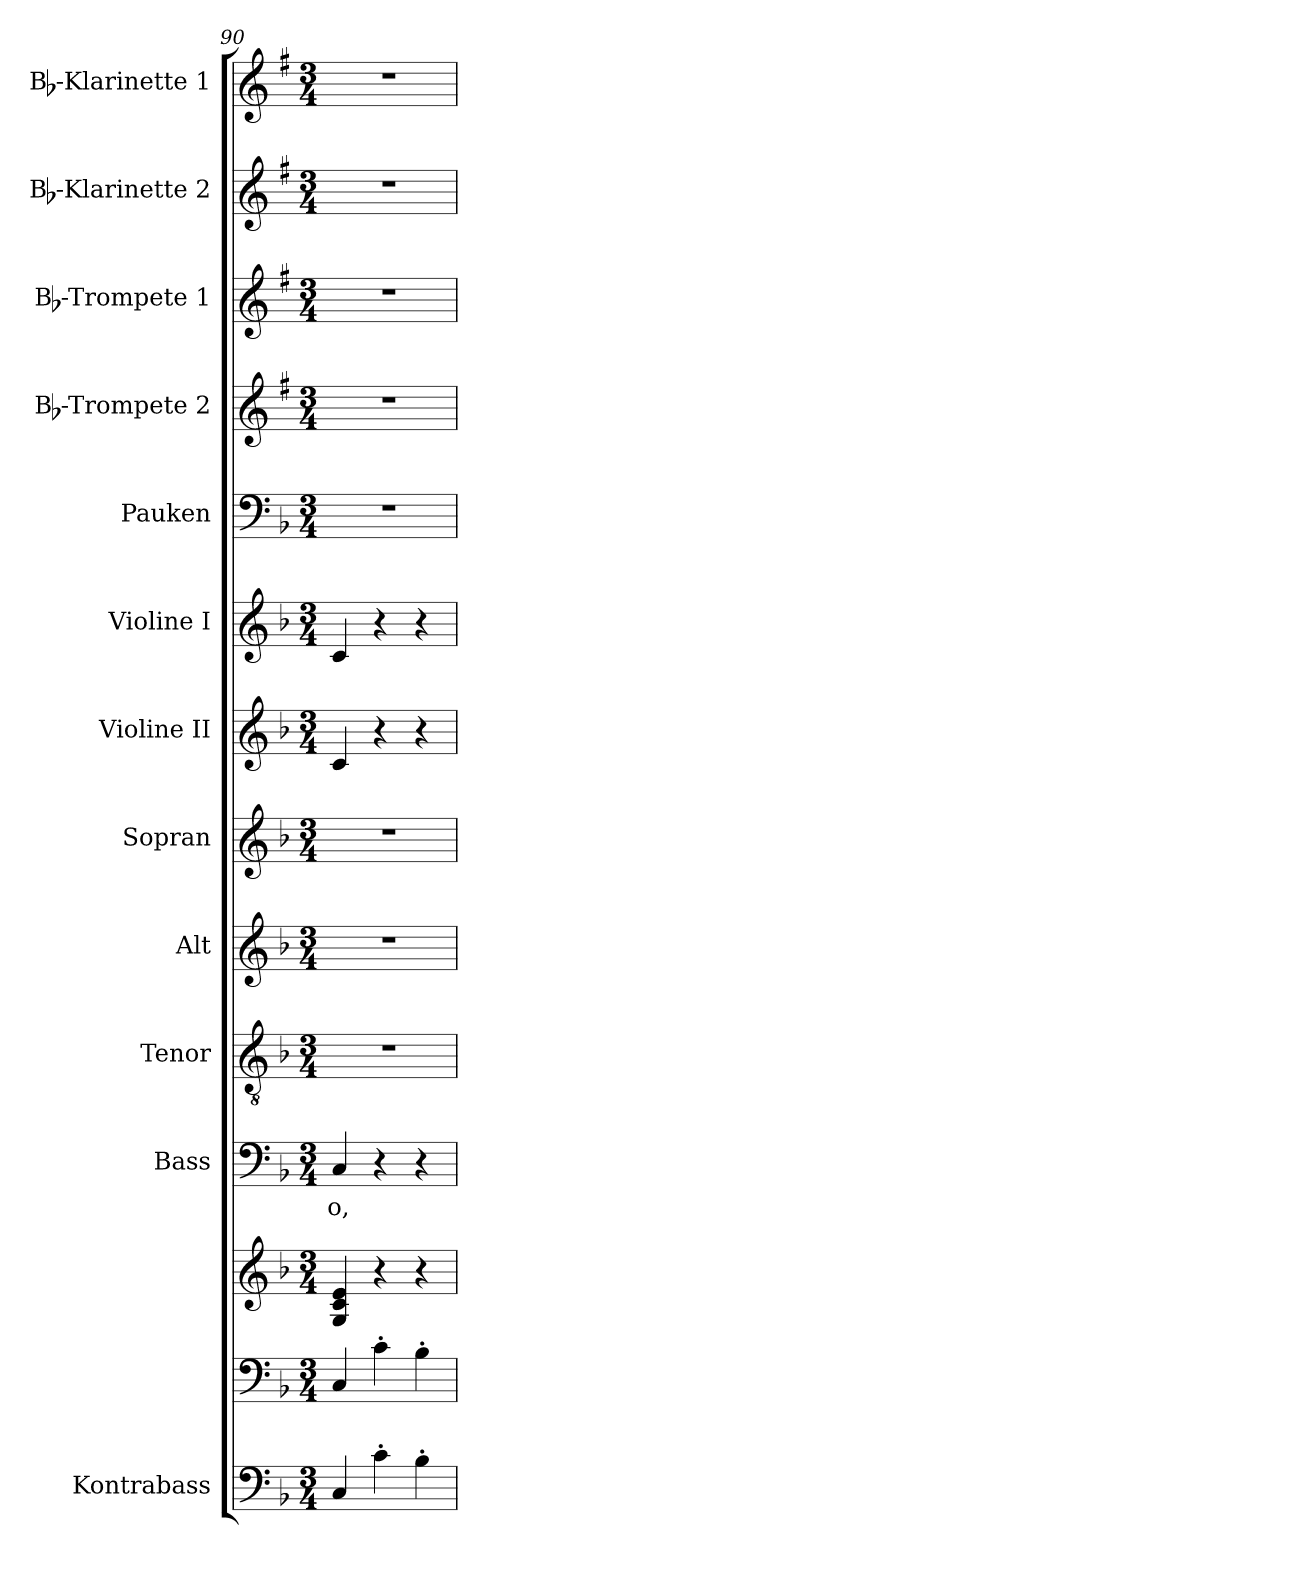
**kern	**kern	**kern	**kern	**text	**kern	**kern	**kern	**kern	**kern	**kern	**kern	**kern	**kern	**kern
*part13	*part12	*part12	*part11	*part11	*part10	*part9	*part8	*part7	*part6	*part5	*part4	*part3	*part2	*part1
*staff14	*staff13	*staff12	*staff11	*staff11	*staff10	*staff9	*staff8	*staff7	*staff6	*staff5	*staff4	*staff3	*staff2	*staff1
*I"Kontrabass	*	*	*I"Bass	*	*I"Tenor	*I"Alt	*I"Sopran	*I"Violine II	*I"Violine I	*I"Pauken	*I"Bb-Trompete 2	*I"Bb-Trompete 1	*I"Bb-Klarinette 2	*I"Bb-Klarinette 1
*I'Kb.	*	*	*I'B.	*	*I'T.	*I'A.	*I'S.	*I'Vl. II	*I'Vl. I	*I'Pk.	*I'Bb Trp. 2	*I'Bb Trp. 1	*I'Bb Kl. 2	*I'Bb Kl. 1
*clefF4	*clefF4	*clefG2	*clefF4	*	*clefGv2	*clefG2	*clefG2	*clefG2	*clefG2	*clefF4	*clefG2	*clefG2	*clefG2	*clefG2
*ITrd7c12	*	*	*	*	*	*	*	*	*	*	*ITrd1c2	*ITrd1c2	*ITrd1c2	*ITrd1c2
*k[b-]	*k[b-]	*k[b-]	*k[b-]	*	*k[b-]	*k[b-]	*k[b-]	*k[b-]	*k[b-]	*k[b-]	*k[b-]	*k[b-]	*k[b-]	*k[b-]
*F:	*F:	*F:	*F:	*	*F:	*F:	*F:	*F:	*F:	*F:	*F:	*F:	*F:	*F:
*M3/4	*M3/4	*M3/4	*M3/4	*	*M3/4	*M3/4	*M3/4	*M3/4	*M3/4	*M3/4	*M3/4	*M3/4	*M3/4	*M3/4
=90	=90	=90	=90	=90	=90	=90	=90	=90	=90	=90	=90	=90	=90	=90
!	!	!	!	!LO:LY:b	!	!	!	!	!	!	!	!	!	!
4CC/	4C/	4G/ 4c/ 4e/	4C/	-o,	2.r	2.r	2.r	4c/	4c/	2.r	2.r	2.r	2.r	2.r
4C'>\	4c'>\	4r	4r	.	.	.	.	4r	4r	.	.	.	.	.
4BB-'>\	4B-'>\	4r	4r	.	.	.	.	4r	4r	.	.	.	.	.
=	=	=	=	=	=	=	=	=	=	=	=	=	=	=
*-	*-	*-	*-	*-	*-	*-	*-	*-	*-	*-	*-	*-	*-	*-
